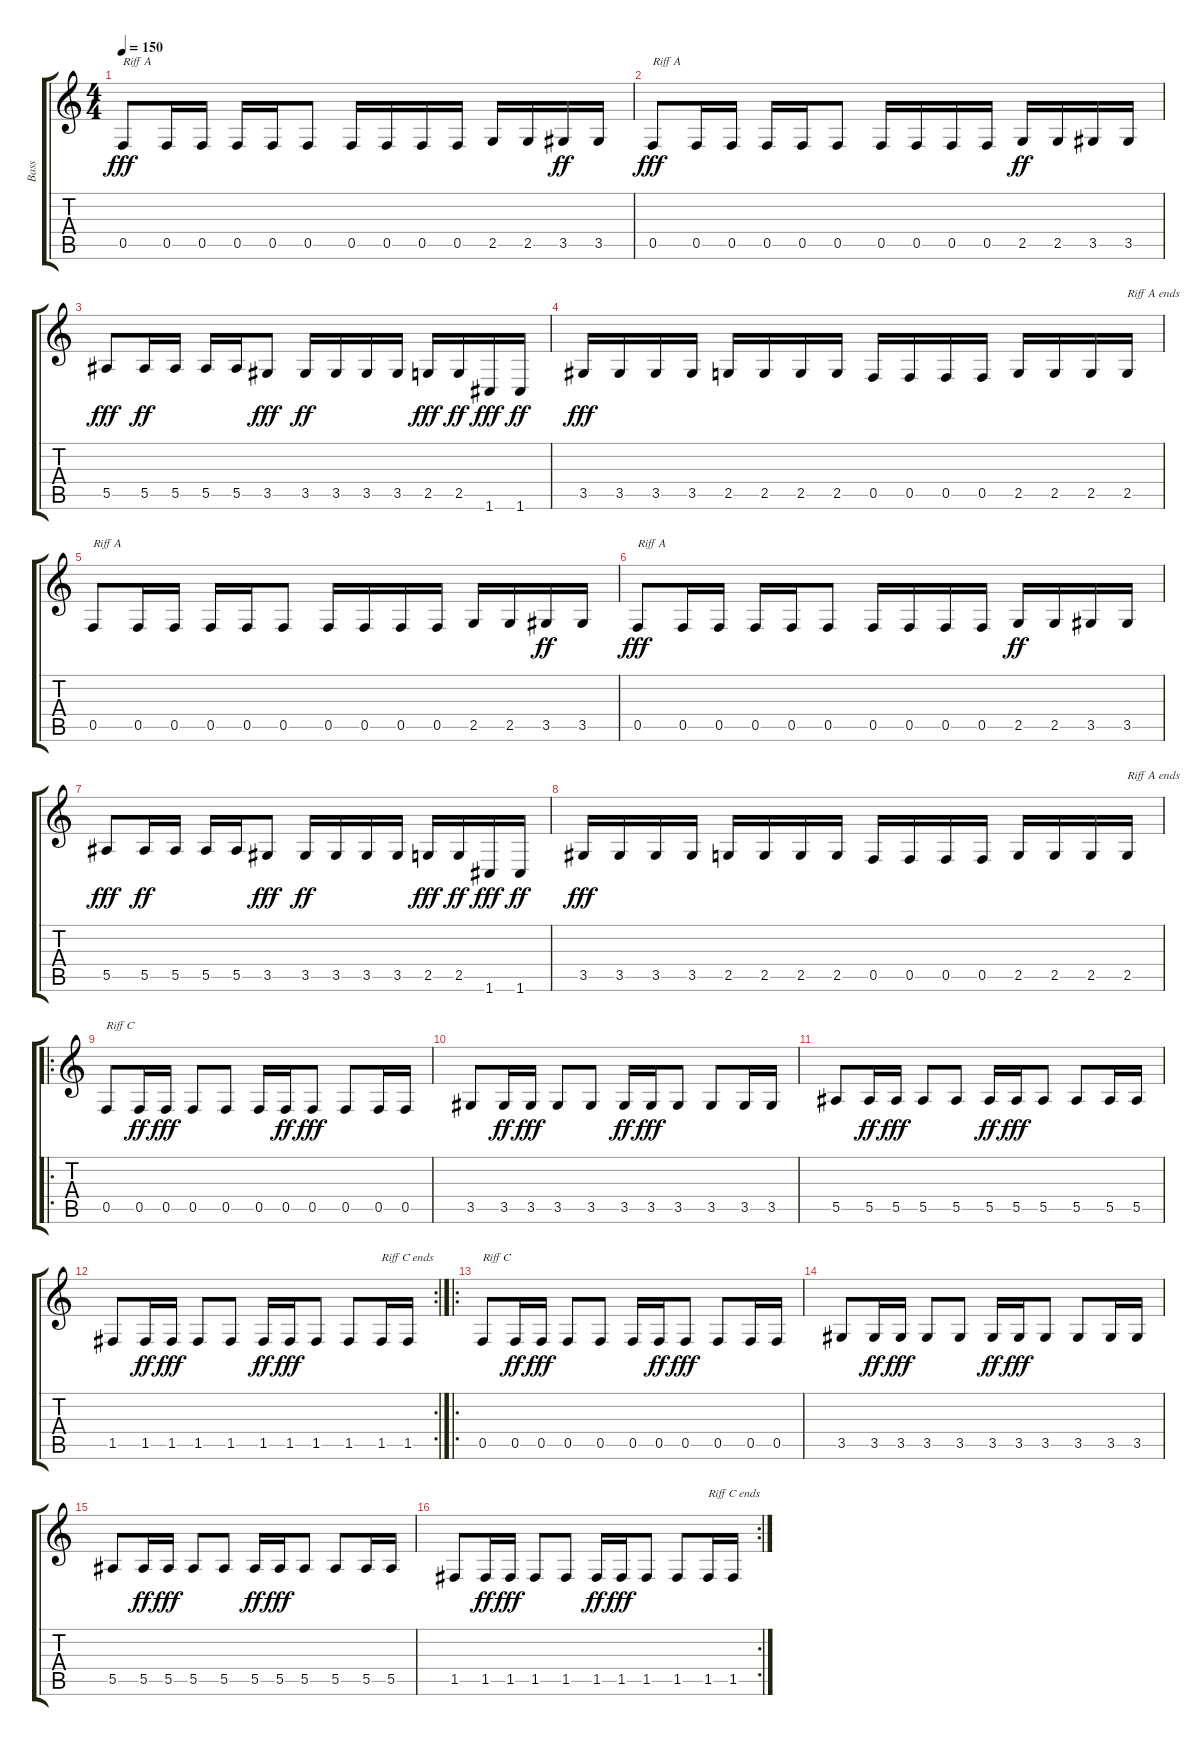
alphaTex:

\track ("Bass" "Bass") {instrument electricbasspick}
\staff {score tabs}
\tuning (C4 G3 Eb3 Bb2 F2 C2) {hide}
\ts (4 4)
\tempo 150
\clef g2
\ks c
0.5.8{txt "Riff A" dy fff instrument electricbasspick} 0.5.16 0.5.16 0.5.16 0.5.16 0.5.8 0.5.16 0.5.16 0.5.16 0.5.16 2.5.16 2.5.16 3.5.16{dy ff} 3.5.16 |
0.5.8{txt "Riff A" dy fff} 0.5.16 0.5.16 0.5.16 0.5.16 0.5.8 0.5.16 0.5.16 0.5.16 0.5.16 2.5.16{dy ff} 2.5.16 3.5.16 3.5.16 |
5.5.8{dy fff} 5.5.16{dy ff} 5.5.16 5.5.16 5.5.16 3.5.8{dy fff} 3.5.16{dy ff} 3.5.16 3.5.16 3.5.16 2.5.16{dy fff} 2.5.16{dy ff} 1.6.16{dy fff} 1.6.16{dy ff} |
3.5.16{dy fff} 3.5.16 3.5.16 3.5.16 2.5.16 2.5.16 2.5.16 2.5.16 0.5.16 0.5.16 0.5.16 0.5.16 2.5.16 2.5.16 2.5.16 2.5.16{txt "Riff A ends"} |
0.5.8{txt "Riff A"} 0.5.16 0.5.16 0.5.16 0.5.16 0.5.8 0.5.16 0.5.16 0.5.16 0.5.16 2.5.16 2.5.16 3.5.16{dy ff} 3.5.16 |
0.5.8{txt "Riff A" dy fff} 0.5.16 0.5.16 0.5.16 0.5.16 0.5.8 0.5.16 0.5.16 0.5.16 0.5.16 2.5.16{dy ff} 2.5.16 3.5.16 3.5.16 |
5.5.8{dy fff} 5.5.16{dy ff} 5.5.16 5.5.16 5.5.16 3.5.8{dy fff} 3.5.16{dy ff} 3.5.16 3.5.16 3.5.16 2.5.16{dy fff} 2.5.16{dy ff} 1.6.16{dy fff} 1.6.16{dy ff} |
3.5.16{dy fff} 3.5.16 3.5.16 3.5.16 2.5.16 2.5.16 2.5.16 2.5.16 0.5.16 0.5.16 0.5.16 0.5.16 2.5.16 2.5.16 2.5.16 2.5.16{txt "Riff A ends"} |
\ro
0.5.8{txt "Riff C"} 0.5.16{dy ff} 0.5.16{dy fff} 0.5.8 0.5.8 0.5.16 0.5.16{dy ff} 0.5.8{dy fff} 0.5.8 0.5.16 0.5.16 |
3.5.8 3.5.16{dy ff} 3.5.16{dy fff} 3.5.8 3.5.8 3.5.16{dy ff} 3.5.16{dy fff} 3.5.8 3.5.8 3.5.16 3.5.16 |
5.5.8 5.5.16{dy ff} 5.5.16{dy fff} 5.5.8 5.5.8 5.5.16{dy ff} 5.5.16{dy fff} 5.5.8 5.5.8 5.5.16 5.5.16 |
\rc 2
1.5.8 1.5.16{dy ff} 1.5.16{dy fff} 1.5.8 1.5.8 1.5.16{dy ff} 1.5.16{dy fff} 1.5.8 1.5.8 1.5.16{txt "Riff C ends"} 1.5.16 |
\ro
0.5.8{txt "Riff C"} 0.5.16{dy ff} 0.5.16{dy fff} 0.5.8 0.5.8 0.5.16 0.5.16{dy ff} 0.5.8{dy fff} 0.5.8 0.5.16 0.5.16 |
3.5.8 3.5.16{dy ff} 3.5.16{dy fff} 3.5.8 3.5.8 3.5.16{dy ff} 3.5.16{dy fff} 3.5.8 3.5.8 3.5.16 3.5.16 |
5.5.8 5.5.16{dy ff} 5.5.16{dy fff} 5.5.8 5.5.8 5.5.16{dy ff} 5.5.16{dy fff} 5.5.8 5.5.8 5.5.16 5.5.16 |
\rc 2
1.5.8 1.5.16{dy ff} 1.5.16{dy fff} 1.5.8 1.5.8 1.5.16{dy ff} 1.5.16{dy fff} 1.5.8 1.5.8 1.5.16{txt "Riff C ends"} 1.5.16
